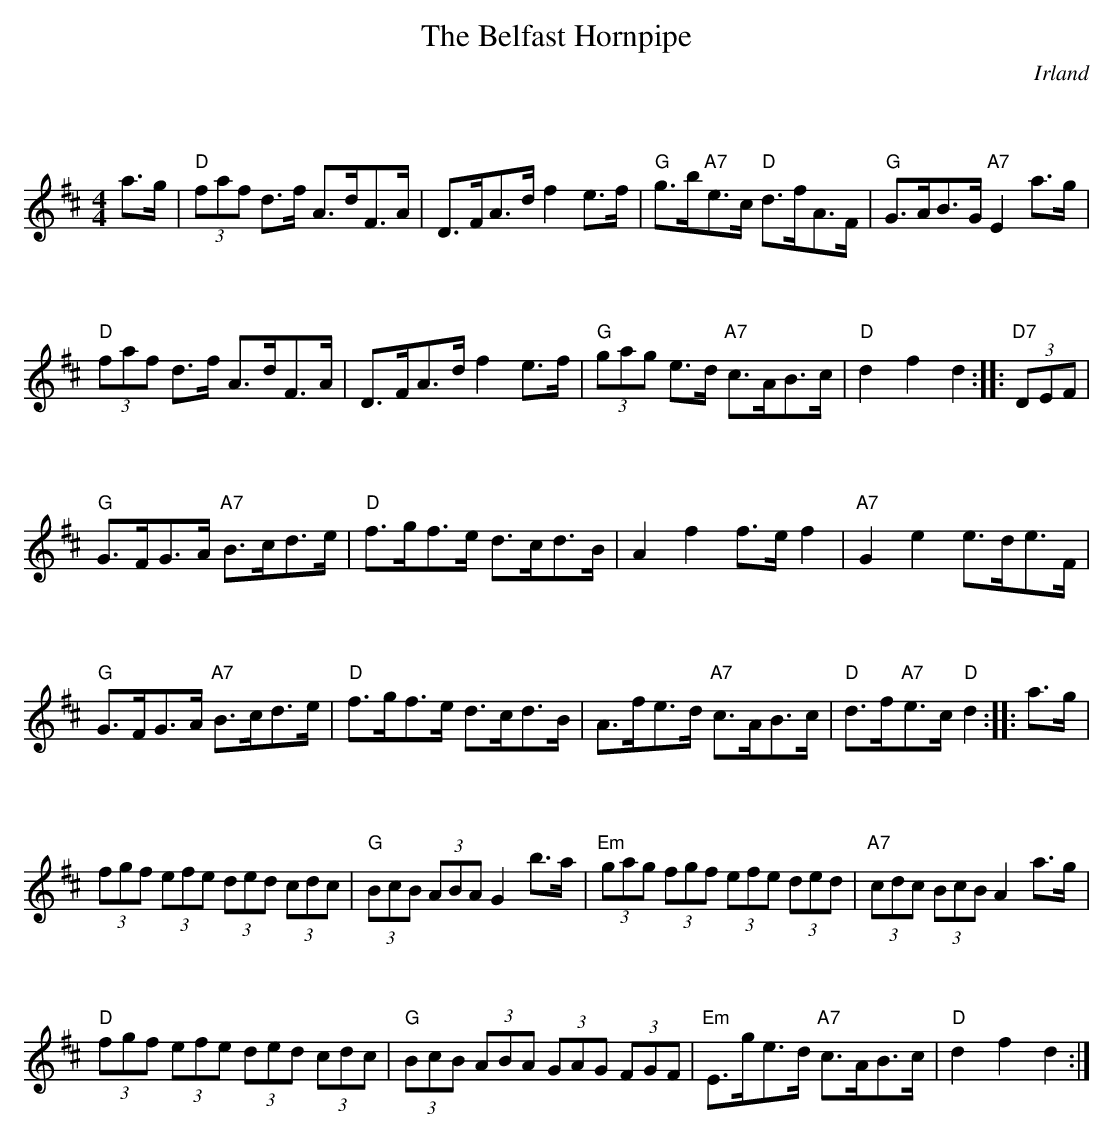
X:1
T:The Belfast Hornpipe
O:Irland
M:4/4
L:1/8
%%staves (1 2)
K:D
V:1
x2|"D"x8|x8|"G"x2"A7"x2"D"x4|"G"x4"A7"x4|
"D"x8|x8|"G"x4"A7"x4|"D"x6::"D7"x2|
"G"x4"A7"x4|"D"x8|x8|"A7"x8|
"G"x4"A7"x4|"D"x8|x4"A7"x4|"D"x2"A7"x2"D"x2::x2|
x8|"G"x8|"Em"x8|"A7"x8|
"D"x8|"G"x8|"Em"x4"A7"x4|"D"x6:|
V:2
a>g|(3faf d>f A>dF>A|D>FA>df2e>f|g>be>c d>fA>F|G>AB>GE2a>g|
(3faf d>f A>dF>A|D>FA>df2e>f|(3gag e>d c>AB>c|d2f2d2:: (3DEF|
G>FG>A B>cd>e|f>gf>e d>cd>B|A2f2f>ef2|G2e2e>de>F|
G>FG>A B>cd>e|f>gf>e d>cd>B|A>fe>d c>AB>c|d>fe>cd2:: a>g|
(3fgf (3efe (3ded (3cdc|(3BcB (3ABA G2 b>a|(3gag (3fgf (3efe (3ded|(3cdc (3BcB A2 a>g|
(3fgf (3efe (3ded (3cdc|(3BcB (3ABA (3GAG (3FGF|E>ge>d c>AB>c|d2f2d2:|
